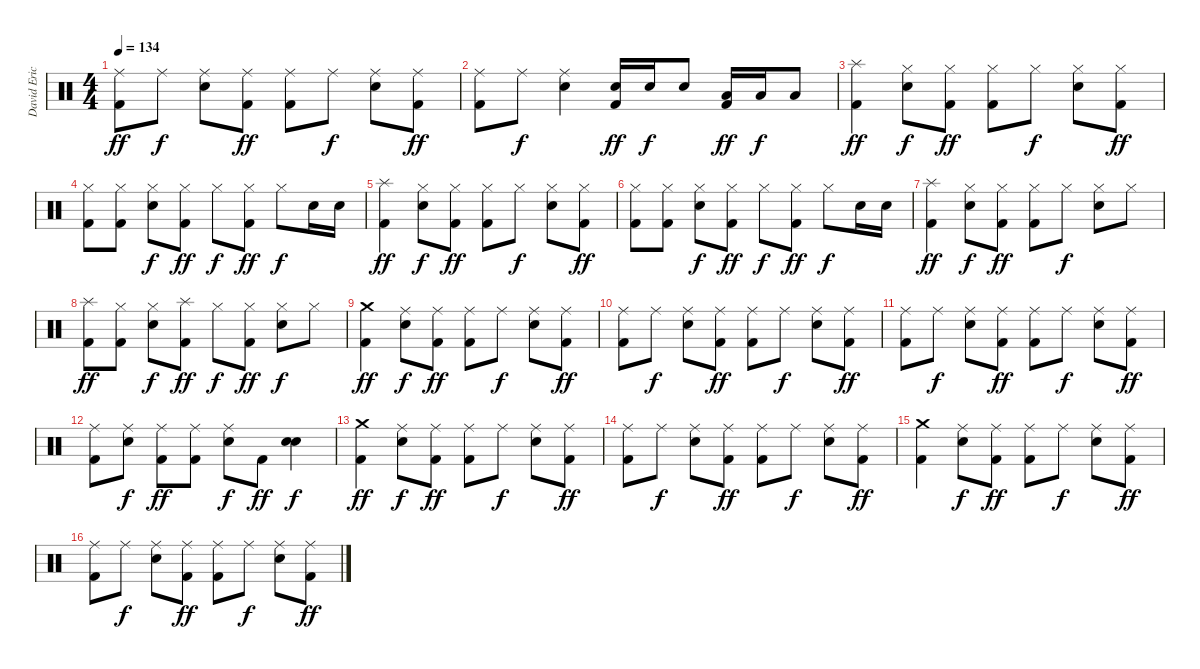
\track ("David Eric Grohl" "David Eric") {instrument percussion}
\staff {score}
\articulation defaults
\ts (4 4)
\tempo 134
\clef neutral
\ks c
("Ride (middle)" "Kick (hit) 2").8{dy ff} "Ride (middle)".8{dy f} ("Ride (middle)" "Electric Snare (hit)").8 ("Ride (middle)" "Kick (hit) 2").8{dy ff} ("Ride (middle)" "Kick (hit) 2").8 "Ride (middle)".8{dy f} ("Ride (middle)" "Electric Snare (hit)").8 ("Ride (middle)" "Kick (hit) 2").8{dy ff} |
("Ride (middle)" "Kick (hit) 2").8 "Ride (middle)".8{dy f} ("Ride (middle)" "Electric Snare (hit)").4 ("Electric Snare (hit)" "Kick (hit) 2").16{dy ff} "Electric Snare (hit)".16{dy f} "Electric Snare (hit)".8 ("Low Tom (hit)" "Kick (hit) 2").16{dy ff} "Low Tom (hit)".16{dy f} "Low Tom (hit)".8 |
("Splash (hit)" "Kick (hit) 2").4{dy ff} ("Hi-Hat (closed)" "Electric Snare (hit)").8{dy f} ("Hi-Hat (closed)" "Kick (hit) 2").8{dy ff} ("Hi-Hat (closed)" "Kick (hit) 2").8 "Hi-Hat (closed)".8{dy f} ("Hi-Hat (closed)" "Electric Snare (hit)").8 ("Hi-Hat (closed)" "Kick (hit) 2").8{dy ff} |
("Hi-Hat (closed)" "Kick (hit) 2").8 ("Hi-Hat (closed)" "Kick (hit) 2").8 ("Hi-Hat (closed)" "Electric Snare (hit)").8{dy f} ("Hi-Hat (closed)" "Kick (hit) 2").8{dy ff} "Hi-Hat (closed)".8{dy f} ("Hi-Hat (closed)" "Kick (hit) 2").8{dy ff} "Hi-Hat (closed)".8{dy f} "Electric Snare (hit)".16 "Electric Snare (hit)".16 |
("Splash (hit)" "Kick (hit) 2").4{dy ff} ("Hi-Hat (closed)" "Electric Snare (hit)").8{dy f} ("Hi-Hat (closed)" "Kick (hit) 2").8{dy ff} ("Hi-Hat (closed)" "Kick (hit) 2").8 "Hi-Hat (closed)".8{dy f} ("Hi-Hat (closed)" "Electric Snare (hit)").8 ("Hi-Hat (closed)" "Kick (hit) 2").8{dy ff} |
("Hi-Hat (closed)" "Kick (hit) 2").8 ("Hi-Hat (closed)" "Kick (hit) 2").8 ("Hi-Hat (closed)" "Electric Snare (hit)").8{dy f} ("Hi-Hat (closed)" "Kick (hit) 2").8{dy ff} "Hi-Hat (closed)".8{dy f} ("Hi-Hat (closed)" "Kick (hit) 2").8{dy ff} "Hi-Hat (closed)".8{dy f} "Electric Snare (hit)".16 "Electric Snare (hit)".16 |
("Splash (hit)" "Kick (hit) 2").4{dy ff} ("Hi-Hat (closed)" "Electric Snare (hit)").8{dy f} ("Hi-Hat (closed)" "Kick (hit) 2").8{dy ff} ("Hi-Hat (closed)" "Kick (hit) 2").8 "Hi-Hat (closed)".8{dy f} ("Hi-Hat (closed)" "Electric Snare (hit)").8 "Hi-Hat (closed)".8 |
("Splash (hit)" "Kick (hit) 2").8{dy ff} ("Hi-Hat (closed)" "Kick (hit) 2").8 ("Hi-Hat (closed)" "Electric Snare (hit)").8{dy f} ("Splash (hit)" "Kick (hit) 2").8{dy ff} "Hi-Hat (closed)".8{dy f} ("Hi-Hat (closed)" "Kick (hit) 2").8{dy ff} ("Hi-Hat (closed)" "Electric Snare (hit)").8{dy f} "Hi-Hat (closed)".8 |
("Crash medium (hit)" "Kick (hit) 2").4{dy ff} ("Ride (middle)" "Electric Snare (hit)").8{dy f} ("Ride (middle)" "Kick (hit) 2").8{dy ff} ("Ride (middle)" "Kick (hit) 2").8 "Ride (middle)".8{dy f} ("Ride (middle)" "Electric Snare (hit)").8 ("Ride (middle)" "Kick (hit) 2").8{dy ff} |
("Ride (middle)" "Kick (hit) 2").8 "Ride (middle)".8{dy f} ("Ride (middle)" "Electric Snare (hit)").8 ("Ride (middle)" "Kick (hit) 2").8{dy ff} ("Ride (middle)" "Kick (hit) 2").8 "Ride (middle)".8{dy f} ("Ride (middle)" "Electric Snare (hit)").8 ("Ride (middle)" "Kick (hit) 2").8{dy ff} |
("Ride (middle)" "Kick (hit) 2").8 "Ride (middle)".8{dy f} ("Ride (middle)" "Electric Snare (hit)").8 ("Ride (middle)" "Kick (hit) 2").8{dy ff} ("Ride (middle)" "Kick (hit) 2").8 "Ride (middle)".8{dy f} ("Ride (middle)" "Electric Snare (hit)").8 ("Ride (middle)" "Kick (hit) 2").8{dy ff} |
("Ride (middle)" "Kick (hit) 2").8 ("Ride (middle)" "Electric Snare (hit)").8{dy f} ("Ride (middle)" "Kick (hit) 2").8{dy ff} ("Ride (middle)" "Kick (hit) 2").8 ("Ride (middle)" "Electric Snare (hit)").8{dy f} "Kick (hit) 2".8{dy ff} ("Electric Snare (hit)" "Electric Snare (hit)").4{dy f} |
("Crash medium (hit)" "Kick (hit) 2").4{dy ff} ("Ride (middle)" "Electric Snare (hit)").8{dy f} ("Ride (middle)" "Kick (hit) 2").8{dy ff} ("Ride (middle)" "Kick (hit) 2").8 "Ride (middle)".8{dy f} ("Ride (middle)" "Electric Snare (hit)").8 ("Ride (middle)" "Kick (hit) 2").8{dy ff} |
("Ride (middle)" "Kick (hit) 2").8 "Ride (middle)".8{dy f} ("Ride (middle)" "Electric Snare (hit)").8 ("Ride (middle)" "Kick (hit) 2").8{dy ff} ("Ride (middle)" "Kick (hit) 2").8 "Ride (middle)".8{dy f} ("Ride (middle)" "Electric Snare (hit)").8 ("Ride (middle)" "Kick (hit) 2").8{dy ff} |
("Crash medium (hit)" "Kick (hit) 2").4 ("Ride (middle)" "Electric Snare (hit)").8{dy f} ("Ride (middle)" "Kick (hit) 2").8{dy ff} ("Ride (middle)" "Kick (hit) 2").8 "Ride (middle)".8{dy f} ("Ride (middle)" "Electric Snare (hit)").8 ("Ride (middle)" "Kick (hit) 2").8{dy ff} |
("Ride (middle)" "Kick (hit) 2").8 "Ride (middle)".8{dy f} ("Ride (middle)" "Electric Snare (hit)").8 ("Ride (middle)" "Kick (hit) 2").8{dy ff} ("Ride (middle)" "Kick (hit) 2").8 "Ride (middle)".8{dy f} ("Ride (middle)" "Electric Snare (hit)").8 ("Ride (middle)" "Kick (hit) 2").8{dy ff}
